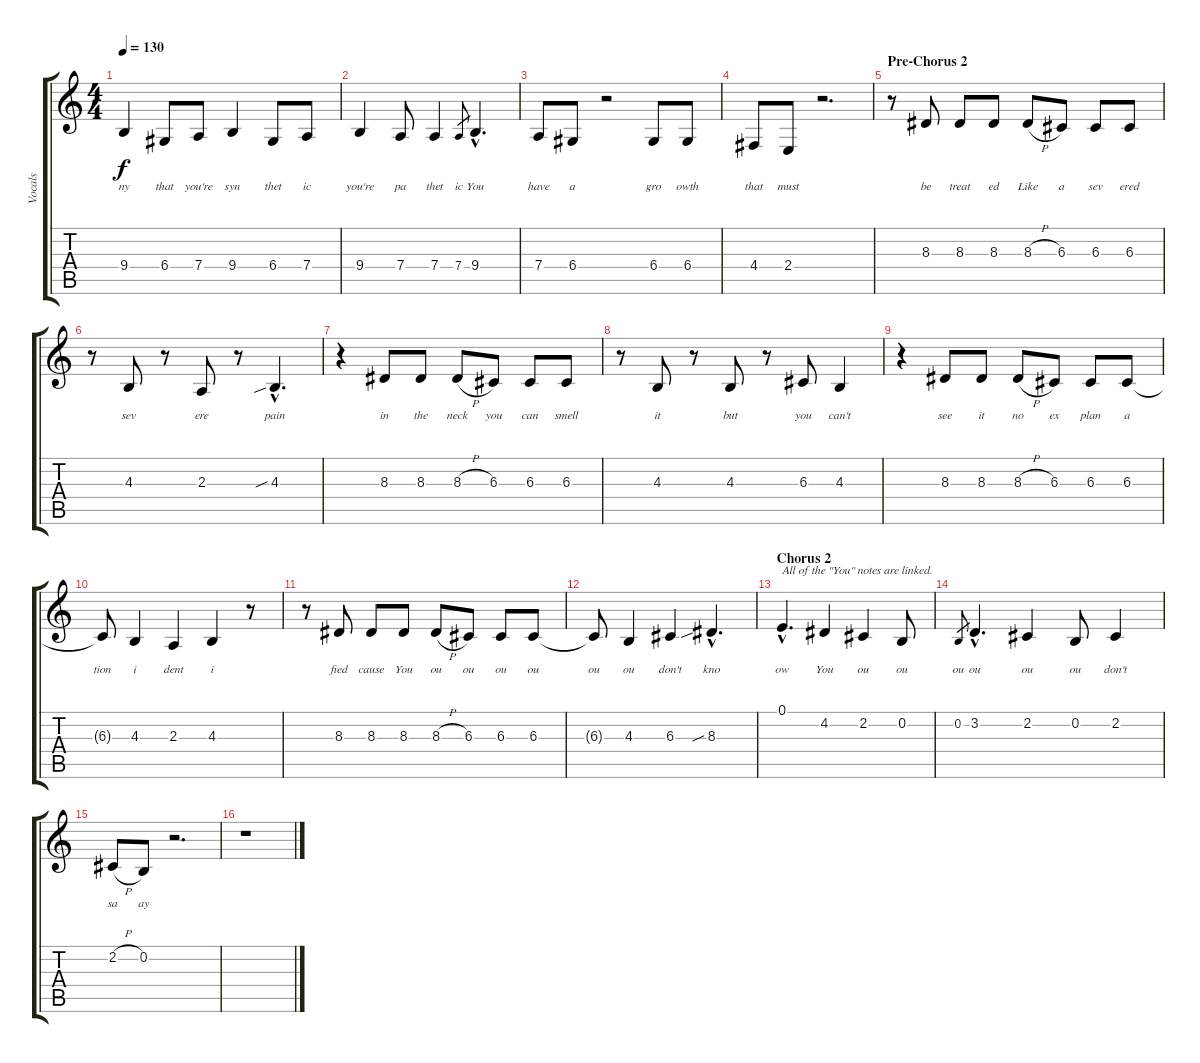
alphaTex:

\track ("Vocals" "Vocals") {instrument tenorsax}
\staff {score tabs}
\tuning (E4 B3 G3 D3 A2 E2) {hide}
\ts (4 4)
\tempo 130
\clef g2
\ks c
9.4.4{lyrics (0 "ny") lyrics (1 "") lyrics (2 "") lyrics (3 "") lyrics (4 "") dy f} 6.4.8{lyrics (0 "that") lyrics (1 "") lyrics (2 "") lyrics (3 "") lyrics (4 "")} 7.4.8{lyrics (0 "you're") lyrics (1 "") lyrics (2 "") lyrics (3 "") lyrics (4 "")} 9.4.4{lyrics (0 "syn") lyrics (1 "") lyrics (2 "") lyrics (3 "") lyrics (4 "")} 6.4.8{lyrics (0 "thet") lyrics (1 "") lyrics (2 "") lyrics (3 "") lyrics (4 "")} 7.4.8{lyrics (0 "ic") lyrics (1 "") lyrics (2 "") lyrics (3 "") lyrics (4 "")} |
9.4.4{lyrics (0 "you're") lyrics (1 "") lyrics (2 "") lyrics (3 "") lyrics (4 "")} 7.4.8{lyrics (0 "pa") lyrics (1 "") lyrics (2 "") lyrics (3 "") lyrics (4 "")} 7.4.4{lyrics (0 "thet") lyrics (1 "") lyrics (2 "") lyrics (3 "") lyrics (4 "")} 7.4.8{lyrics (0 "ic") lyrics (1 "") lyrics (2 "") lyrics (3 "") lyrics (4 "") gr} 9.4{hac}.4{d lyrics (0 "You") lyrics (1 "") lyrics (2 "") lyrics (3 "") lyrics (4 "")} |
7.4.8{lyrics (0 "have") lyrics (1 "") lyrics (2 "") lyrics (3 "") lyrics (4 "")} 6.4.8{lyrics (0 "a") lyrics (1 "") lyrics (2 "") lyrics (3 "") lyrics (4 "")} r.2 6.4.8{lyrics (0 "gro") lyrics (1 "") lyrics (2 "") lyrics (3 "") lyrics (4 "")} 6.4.8{lyrics (0 "owth") lyrics (1 "") lyrics (2 "") lyrics (3 "") lyrics (4 "")} |
4.4.8{lyrics (0 "that") lyrics (1 "") lyrics (2 "") lyrics (3 "") lyrics (4 "")} 2.4.8{lyrics (0 "must") lyrics (1 "") lyrics (2 "") lyrics (3 "") lyrics (4 "")} r.2{d} |
\section ("" "Pre-Chorus 2")
r.8 8.3.8{lyrics (0 "be") lyrics (1 "") lyrics (2 "") lyrics (3 "") lyrics (4 "")} 8.3.8{lyrics (0 "treat") lyrics (1 "") lyrics (2 "") lyrics (3 "") lyrics (4 "")} 8.3.8{lyrics (0 "ed") lyrics (1 "") lyrics (2 "") lyrics (3 "") lyrics (4 "")} 8.3{h}.8{lyrics (0 "Like") lyrics (1 "") lyrics (2 "") lyrics (3 "") lyrics (4 "")} 6.3.8{lyrics (0 "a") lyrics (1 "") lyrics (2 "") lyrics (3 "") lyrics (4 "")} 6.3.8{lyrics (0 "sev") lyrics (1 "") lyrics (2 "") lyrics (3 "") lyrics (4 "")} 6.3.8{lyrics (0 "ered") lyrics (1 "") lyrics (2 "") lyrics (3 "") lyrics (4 "")} |
r.8 4.3.8{lyrics (0 "sev") lyrics (1 "") lyrics (2 "") lyrics (3 "") lyrics (4 "")} r.8 2.3.8{lyrics (0 "ere") lyrics (1 "") lyrics (2 "") lyrics (3 "") lyrics (4 "")} r.8 4.3{sib hac}.4{d lyrics (0 "pain") lyrics (1 "") lyrics (2 "") lyrics (3 "") lyrics (4 "")} |
r.4 8.3.8{lyrics (0 "in") lyrics (1 "") lyrics (2 "") lyrics (3 "") lyrics (4 "")} 8.3.8{lyrics (0 "the") lyrics (1 "") lyrics (2 "") lyrics (3 "") lyrics (4 "")} 8.3{h}.8{lyrics (0 "neck") lyrics (1 "") lyrics (2 "") lyrics (3 "") lyrics (4 "")} 6.3.8{lyrics (0 "you") lyrics (1 "") lyrics (2 "") lyrics (3 "") lyrics (4 "")} 6.3.8{lyrics (0 "can") lyrics (1 "") lyrics (2 "") lyrics (3 "") lyrics (4 "")} 6.3.8{lyrics (0 "smell") lyrics (1 "") lyrics (2 "") lyrics (3 "") lyrics (4 "")} |
r.8 4.3.8{lyrics (0 "it") lyrics (1 "") lyrics (2 "") lyrics (3 "") lyrics (4 "")} r.8 4.3.8{lyrics (0 "but") lyrics (1 "") lyrics (2 "") lyrics (3 "") lyrics (4 "")} r.8 6.3.8{lyrics (0 "you") lyrics (1 "") lyrics (2 "") lyrics (3 "") lyrics (4 "")} 4.3.4{lyrics (0 "can't") lyrics (1 "") lyrics (2 "") lyrics (3 "") lyrics (4 "")} |
r.4 8.3.8{lyrics (0 "see") lyrics (1 "") lyrics (2 "") lyrics (3 "") lyrics (4 "")} 8.3.8{lyrics (0 "it") lyrics (1 "") lyrics (2 "") lyrics (3 "") lyrics (4 "")} 8.3{h}.8{lyrics (0 "no") lyrics (1 "") lyrics (2 "") lyrics (3 "") lyrics (4 "")} 6.3.8{lyrics (0 "ex") lyrics (1 "") lyrics (2 "") lyrics (3 "") lyrics (4 "")} 6.3.8{lyrics (0 "plan") lyrics (1 "") lyrics (2 "") lyrics (3 "") lyrics (4 "")} 6.3.8{lyrics (0 "a") lyrics (1 "") lyrics (2 "") lyrics (3 "") lyrics (4 "")} |
6.3{t}.8{lyrics (0 "tion") lyrics (1 "") lyrics (2 "") lyrics (3 "") lyrics (4 "")} 4.3.4{lyrics (0 "i") lyrics (1 "") lyrics (2 "") lyrics (3 "") lyrics (4 "")} 2.3.4{lyrics (0 "dent") lyrics (1 "") lyrics (2 "") lyrics (3 "") lyrics (4 "")} 4.3.4{lyrics (0 "i") lyrics (1 "") lyrics (2 "") lyrics (3 "") lyrics (4 "")} r.8 |
r.8 8.3.8{lyrics (0 "fied") lyrics (1 "") lyrics (2 "") lyrics (3 "") lyrics (4 "")} 8.3.8{lyrics (0 "cause") lyrics (1 "") lyrics (2 "") lyrics (3 "") lyrics (4 "")} 8.3.8{lyrics (0 "You") lyrics (1 "") lyrics (2 "") lyrics (3 "") lyrics (4 "")} 8.3{h}.8{lyrics (0 "ou") lyrics (1 "") lyrics (2 "") lyrics (3 "") lyrics (4 "")} 6.3.8{lyrics (0 "ou") lyrics (1 "") lyrics (2 "") lyrics (3 "") lyrics (4 "")} 6.3.8{lyrics (0 "ou") lyrics (1 "") lyrics (2 "") lyrics (3 "") lyrics (4 "")} 6.3.8{lyrics (0 "ou") lyrics (1 "") lyrics (2 "") lyrics (3 "") lyrics (4 "")} |
6.3{t}.8{lyrics (0 "ou") lyrics (1 "") lyrics (2 "") lyrics (3 "") lyrics (4 "")} 4.3.4{lyrics (0 "ou") lyrics (1 "") lyrics (2 "") lyrics (3 "") lyrics (4 "")} 6.3.4{lyrics (0 "don't") lyrics (1 "") lyrics (2 "") lyrics (3 "") lyrics (4 "")} 8.3{sib hac}.4{d lyrics (0 "kno") lyrics (1 "") lyrics (2 "") lyrics (3 "") lyrics (4 "")} |
\section ("" "Chorus 2")
0.1{hac}.4{d txt "All of the \"You\" notes are linked." lyrics (0 "ow") lyrics (1 "") lyrics (2 "") lyrics (3 "") lyrics (4 "")} 4.2.4{lyrics (0 "You") lyrics (1 "") lyrics (2 "") lyrics (3 "") lyrics (4 "")} 2.2.4{lyrics (0 "ou") lyrics (1 "") lyrics (2 "") lyrics (3 "") lyrics (4 "")} 0.2.8{lyrics (0 "ou") lyrics (1 "") lyrics (2 "") lyrics (3 "") lyrics (4 "")} |
0.2.8{lyrics (0 "ou") lyrics (1 "") lyrics (2 "") lyrics (3 "") lyrics (4 "") gr} 3.2{hac}.4{d lyrics (0 "ou") lyrics (1 "") lyrics (2 "") lyrics (3 "") lyrics (4 "")} 2.2.4{lyrics (0 "ou") lyrics (1 "") lyrics (2 "") lyrics (3 "") lyrics (4 "")} 0.2.8{lyrics (0 "ou") lyrics (1 "") lyrics (2 "") lyrics (3 "") lyrics (4 "")} 2.2.4{lyrics (0 "don't") lyrics (1 "") lyrics (2 "") lyrics (3 "") lyrics (4 "")} |
2.2{h}.8{lyrics (0 "sa") lyrics (1 "") lyrics (2 "") lyrics (3 "") lyrics (4 "")} 0.2.8{lyrics (0 "ay") lyrics (1 "") lyrics (2 "") lyrics (3 "") lyrics (4 "")} r.2{d} |
r.1
